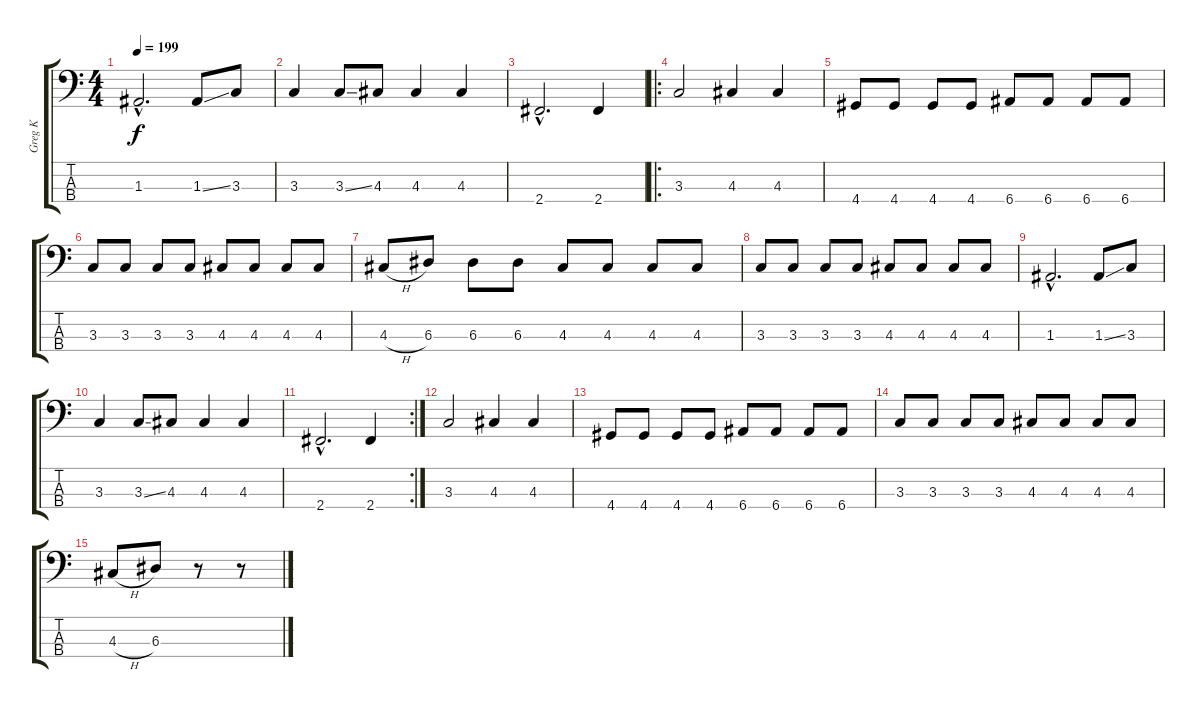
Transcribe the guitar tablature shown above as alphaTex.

\track ("Greg K" "Greg K") {instrument electricbassfinger}
\staff {score tabs}
\tuning (G2 D2 A1 E1) {hide}
\ts (4 4)
\tempo 199
\clef f4
\ks c
1.3{hac}.2{d dy f} 1.3{ss}.8 3.3.8 |
3.3.4 3.3{ss}.8 4.3.8 4.3.4 4.3.4 |
2.4{hac}.2{d} 2.4.4 |
\ro
3.3.2 4.3.4 4.3.4 |
4.4.8 4.4.8 4.4.8 4.4.8 6.4.8 6.4.8 6.4.8 6.4.8 |
3.3.8 3.3.8 3.3.8 3.3.8 4.3.8 4.3.8 4.3.8 4.3.8 |
4.3{h}.8 6.3.8 6.3.8 6.3.8 4.3.8 4.3.8 4.3.8 4.3.8 |
3.3.8 3.3.8 3.3.8 3.3.8 4.3.8 4.3.8 4.3.8 4.3.8 |
1.3{hac}.2{d} 1.3{ss}.8 3.3.8 |
3.3.4 3.3{ss}.8 4.3.8 4.3.4 4.3.4 |
\rc 2
2.4{hac}.2{d} 2.4.4 |
3.3.2 4.3.4 4.3.4 |
4.4.8 4.4.8 4.4.8 4.4.8 6.4.8 6.4.8 6.4.8 6.4.8 |
3.3.8 3.3.8 3.3.8 3.3.8 4.3.8 4.3.8 4.3.8 4.3.8 |
4.3{h}.8 6.3.8 r.8 r.8
